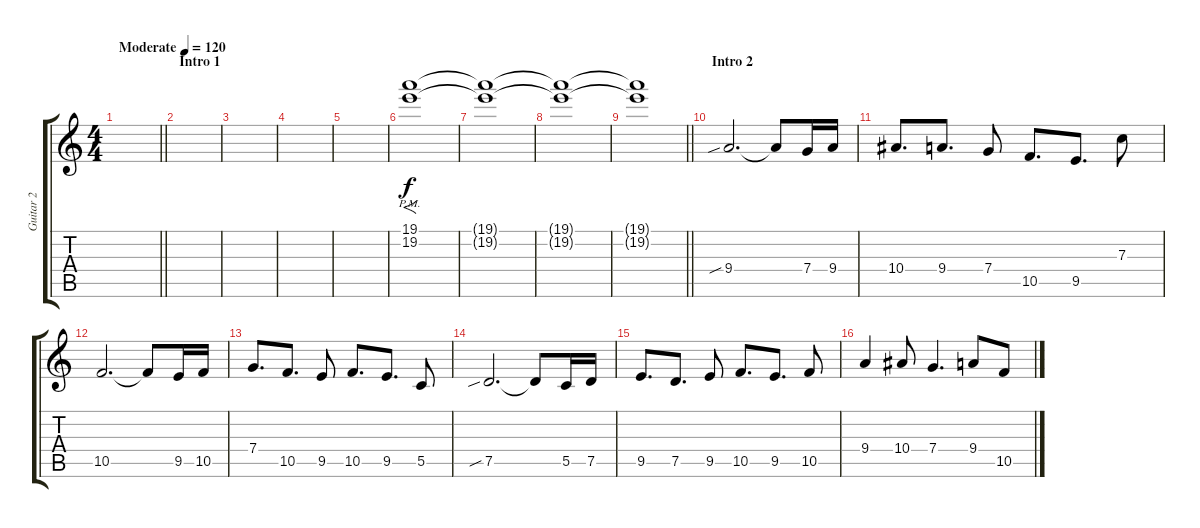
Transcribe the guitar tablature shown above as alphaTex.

\track ("Guitar 2" "Guitar 2") {instrument acousticguitarsteel}
\staff {score tabs}
\tuning (D4 A3 F3 C3 G2 D2) {hide}
\ts (4 4)
\tempo (120 "Moderate")
\clef g2
\barLineRight lightlight
\ks c
|
\section ("" "Intro 1")
|
|
|
|
(19.1{pm} 19.2{pm}).1{f volume 8 instrument distortionguitar} |
(19.1{t} 19.2{t}).1{volume 9} |
(19.1{t} 19.2{t}).1{volume 10} |
\barLineRight lightlight
(19.1{t} 19.2{t}).1 |
\section ("" "Intro 2")
9.4{sib}.2{d volume 12} 9.4{t}.8 7.4.16 9.4.16 |
10.4.8{d} 9.4.8{d} 7.4.8 10.5.8{d} 9.5.8{d} 7.3.8 |
10.5.2{d} 10.5{t}.8 9.5.16 10.5.16 |
7.4.8{d} 10.5.8{d} 9.5.8 10.5.8{d} 9.5.8{d} 5.5.8 |
7.5{sib}.2{d} 7.5{t}.8 5.5.16 7.5.16 |
9.5.8{d} 7.5.8{d} 9.5.8 10.5.8{d} 9.5.8{d} 10.5.8 |
9.4.4 10.4.8 7.4.4{d} 9.4.8 10.5.8
